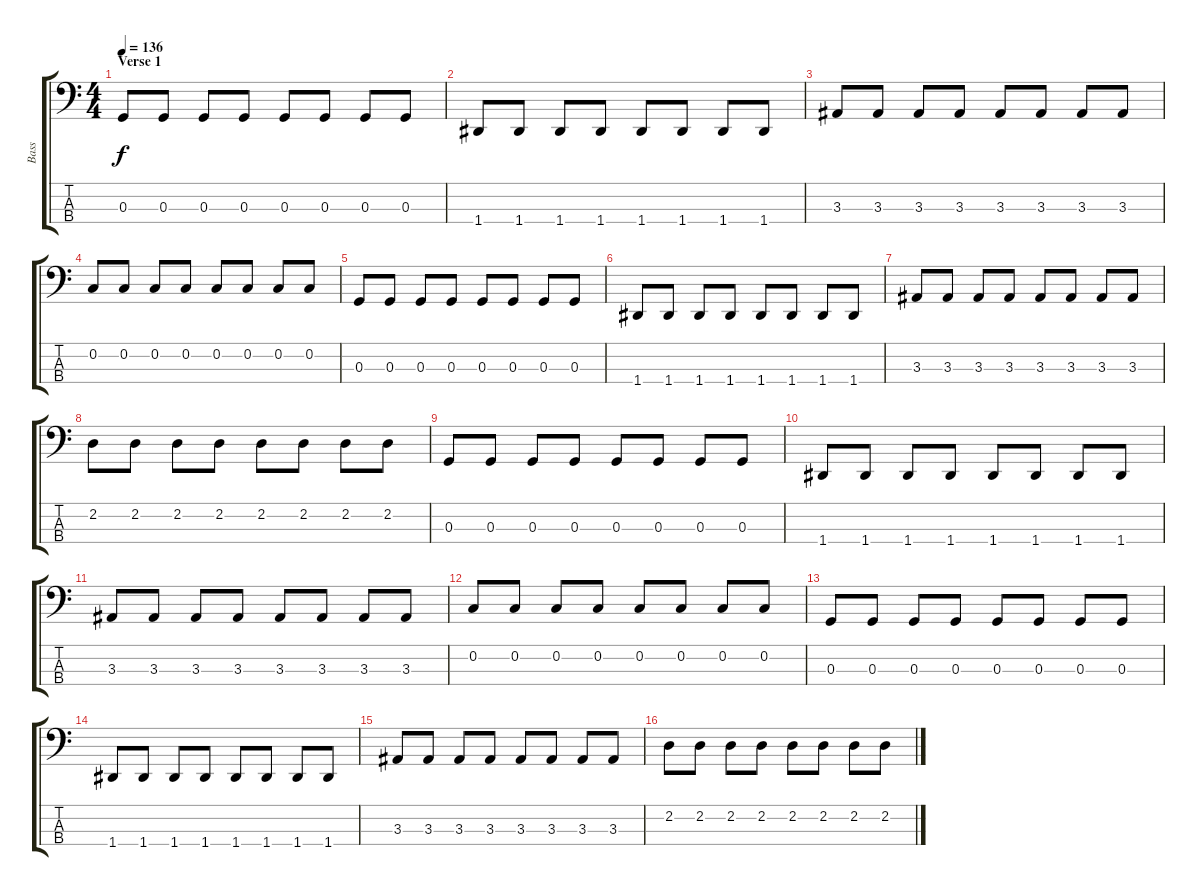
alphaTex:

\track ("Bass" "Bass") {instrument electricbassfinger}
\staff {score tabs}
\tuning (F2 C2 G1 D1) {hide}
\ts (4 4)
\section ("" "Verse 1")
\tempo 136
\clef f4
\ks c
0.3.8{dy f} 0.3.8 0.3.8 0.3.8 0.3.8 0.3.8 0.3.8 0.3.8 |
1.4.8 1.4.8 1.4.8 1.4.8 1.4.8 1.4.8 1.4.8 1.4.8 |
3.3.8 3.3.8 3.3.8 3.3.8 3.3.8 3.3.8 3.3.8 3.3.8 |
0.2.8 0.2.8 0.2.8 0.2.8 0.2.8 0.2.8 0.2.8 0.2.8 |
0.3.8 0.3.8 0.3.8 0.3.8 0.3.8 0.3.8 0.3.8 0.3.8 |
1.4.8 1.4.8 1.4.8 1.4.8 1.4.8 1.4.8 1.4.8 1.4.8 |
3.3.8 3.3.8 3.3.8 3.3.8 3.3.8 3.3.8 3.3.8 3.3.8 |
2.2.8 2.2.8 2.2.8 2.2.8 2.2.8 2.2.8 2.2.8 2.2.8 |
0.3.8 0.3.8 0.3.8 0.3.8 0.3.8 0.3.8 0.3.8 0.3.8 |
1.4.8 1.4.8 1.4.8 1.4.8 1.4.8 1.4.8 1.4.8 1.4.8 |
3.3.8 3.3.8 3.3.8 3.3.8 3.3.8 3.3.8 3.3.8 3.3.8 |
0.2.8 0.2.8 0.2.8 0.2.8 0.2.8 0.2.8 0.2.8 0.2.8 |
0.3.8 0.3.8 0.3.8 0.3.8 0.3.8 0.3.8 0.3.8 0.3.8 |
1.4.8 1.4.8 1.4.8 1.4.8 1.4.8 1.4.8 1.4.8 1.4.8 |
3.3.8 3.3.8 3.3.8 3.3.8 3.3.8 3.3.8 3.3.8 3.3.8 |
2.2.8 2.2.8 2.2.8 2.2.8 2.2.8 2.2.8 2.2.8 2.2.8
